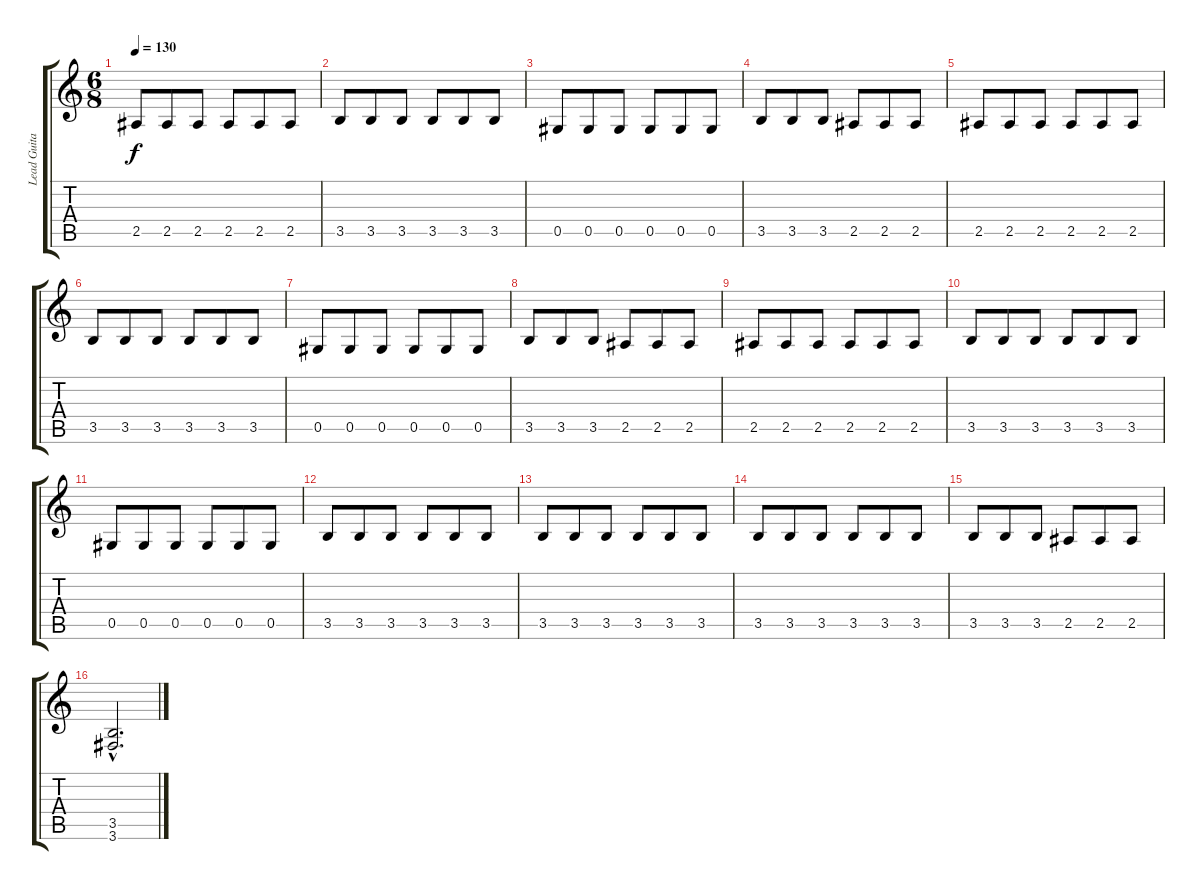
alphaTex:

\track ("Lead Guitar (Right)" "Lead Guita") {instrument distortionguitar}
\staff {score tabs}
\tuning (Eb4 Bb3 Gb3 Db3 Ab2 Eb2) {hide}
\ts (6 8)
\tempo 130
\clef g2
\ks c
2.5.8{dy f} 2.5.8 2.5.8 2.5.8 2.5.8 2.5.8 |
3.5.8 3.5.8 3.5.8 3.5.8 3.5.8 3.5.8 |
0.5.8 0.5.8 0.5.8 0.5.8 0.5.8 0.5.8 |
3.5.8 3.5.8 3.5.8 2.5.8 2.5.8 2.5.8 |
2.5.8 2.5.8 2.5.8 2.5.8 2.5.8 2.5.8 |
3.5.8 3.5.8 3.5.8 3.5.8 3.5.8 3.5.8 |
0.5.8 0.5.8 0.5.8 0.5.8 0.5.8 0.5.8 |
3.5.8 3.5.8 3.5.8 2.5.8 2.5.8 2.5.8 |
2.5.8 2.5.8 2.5.8 2.5.8 2.5.8 2.5.8 |
3.5.8 3.5.8 3.5.8 3.5.8 3.5.8 3.5.8 |
0.5.8 0.5.8 0.5.8 0.5.8 0.5.8 0.5.8 |
3.5.8 3.5.8 3.5.8 3.5.8 3.5.8 3.5.8 |
3.5.8 3.5.8 3.5.8 3.5.8 3.5.8 3.5.8 |
3.5.8 3.5.8 3.5.8 3.5.8 3.5.8 3.5.8 |
3.5.8 3.5.8 3.5.8 2.5.8 2.5.8 2.5.8 |
(3.5{hac} 3.6{hac}).2{d}
